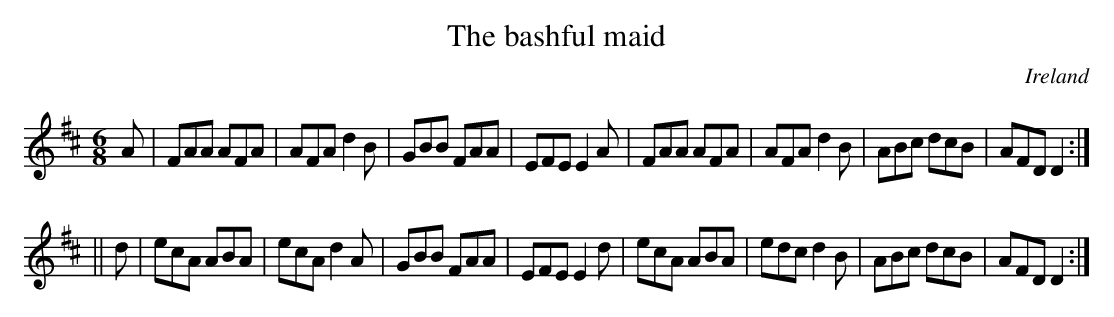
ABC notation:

X:1
T:The bashful maid
O:Ireland
M:6/8
L:1/8
K:D
A|FAA AFA|AFA d2B|GBB FAA|EFE E2A|FAA AFA|AFA d2B|ABc dcB|AFD D2:|
||d|ecA ABA|ecA d2A|GBB FAA|EFE E2d|ecA ABA|edc d2B|ABc dcB|AFD D2:|
